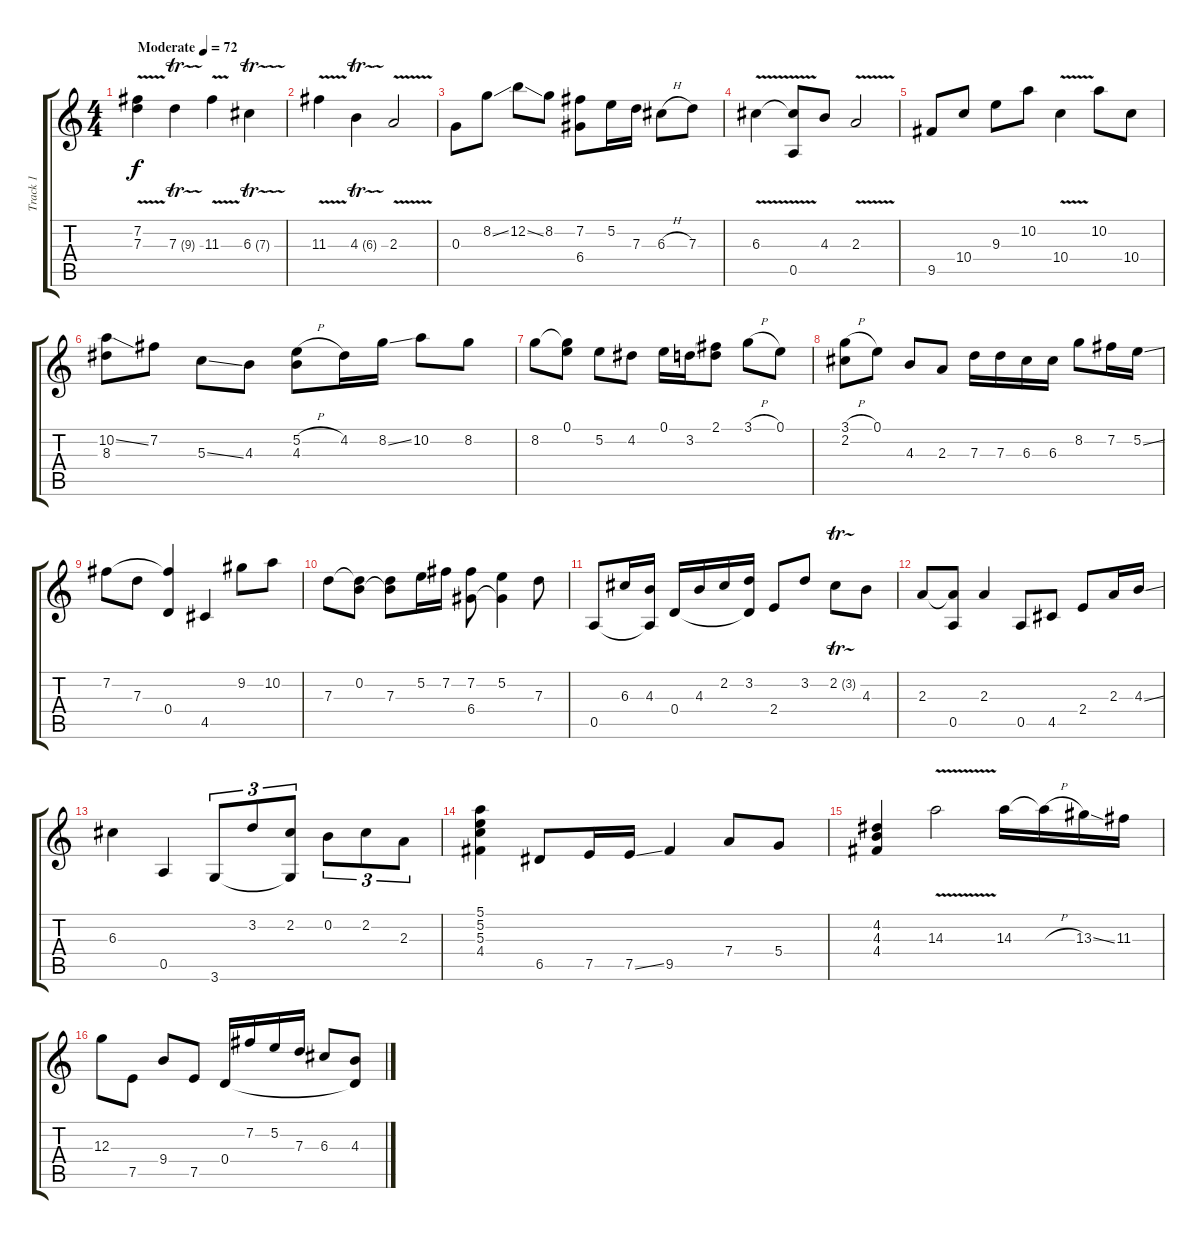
\track ("Track 1" "Track 1") {instrument acousticguitarsteel}
\staff {score tabs}
\tuning (E4 B3 G3 D3 A2 E2) {hide}
\ts (4 4)
\tempo (72 "Moderate")
\clef g2
\ks c
(7.2{v} 7.3).4{dy f instrument acousticguitarsteel} 7.3{tr (9 16)}.4 11.3{v}.4 6.3{tr (7 16)}.4 |
11.3{v}.4 4.3{tr (6 16)}.4 2.3{v}.2 |
0.3.8 8.2{ss}.8 12.2{ss}.8 8.2.8 (7.2 6.4).8 5.2.16 7.3.16 6.3{h}.8 7.3.8 |
6.3{v}.4 (6.3{t} 0.5).8 4.3.8 2.3{v}.2 |
9.5.8 10.4.8 9.3.8 10.2.8 10.4{v}.4 10.2.8 10.4.8 |
(10.2{ss} 8.3).8 7.2.8 5.3{ss}.8 4.3.8 (5.2{h} 4.3).8 4.2.16 8.2{ss}.16 10.2.8 8.2.8 |
8.2.8 (0.1 8.2{t}).8 5.2.8 4.2.8 0.1.16 3.2.16 (2.1 3.2{t}).8 3.1{h}.8 0.1.8 |
(3.1{h} 2.2).8 0.1.8 4.3.8 2.3.8 7.3.16 7.3.16 6.3.16 6.3.16 8.2.8 7.2.16 5.2{ss}.16 |
7.2.8 7.3.8 (7.2{t} 0.4).4 4.5.4 9.2.8 10.2.8 |
7.3.8 (0.2 7.3{t}).8 (0.2{t} 7.3).8 5.2.16 7.2.16 (7.2 6.4).8 (5.2 6.4{t}).4 7.3.8 |
0.5.8 6.3.16 (4.3 0.5{t}).16 0.4.16 4.3.16 2.2.16 (3.2 0.4{t}).16 2.4.8 3.2.8 2.2{tr (3 16)}.8 4.3.8 |
2.3.8 (2.3{t} 0.5).8 2.3.4 0.5.8 4.5.8 2.4.8 2.3.16 4.3{ss}.16 |
6.3.4 0.5.4 3.6.8{tu (3 2)} 3.2.8{tu (3 2)} (2.2 3.6{t}).8{tu (3 2)} 0.2.8{tu (3 2)} 2.2.8{tu (3 2)} 2.3.8{tu (3 2)} |
(5.1 5.2 5.3 4.4).4 6.5.8 7.5.16 7.5{ss}.16 9.5.4 7.4.8 5.4.8 |
(4.2 4.3 4.4).4 14.3{v}.2 14.3.16 14.3{h t}.16 13.3{ss}.16 11.3.16 |
12.3.8 7.5.8 9.4.8 7.5.8 0.4.16 7.2.16 5.2.16 7.3.16 6.3.8 (4.3 0.4{t}).8
